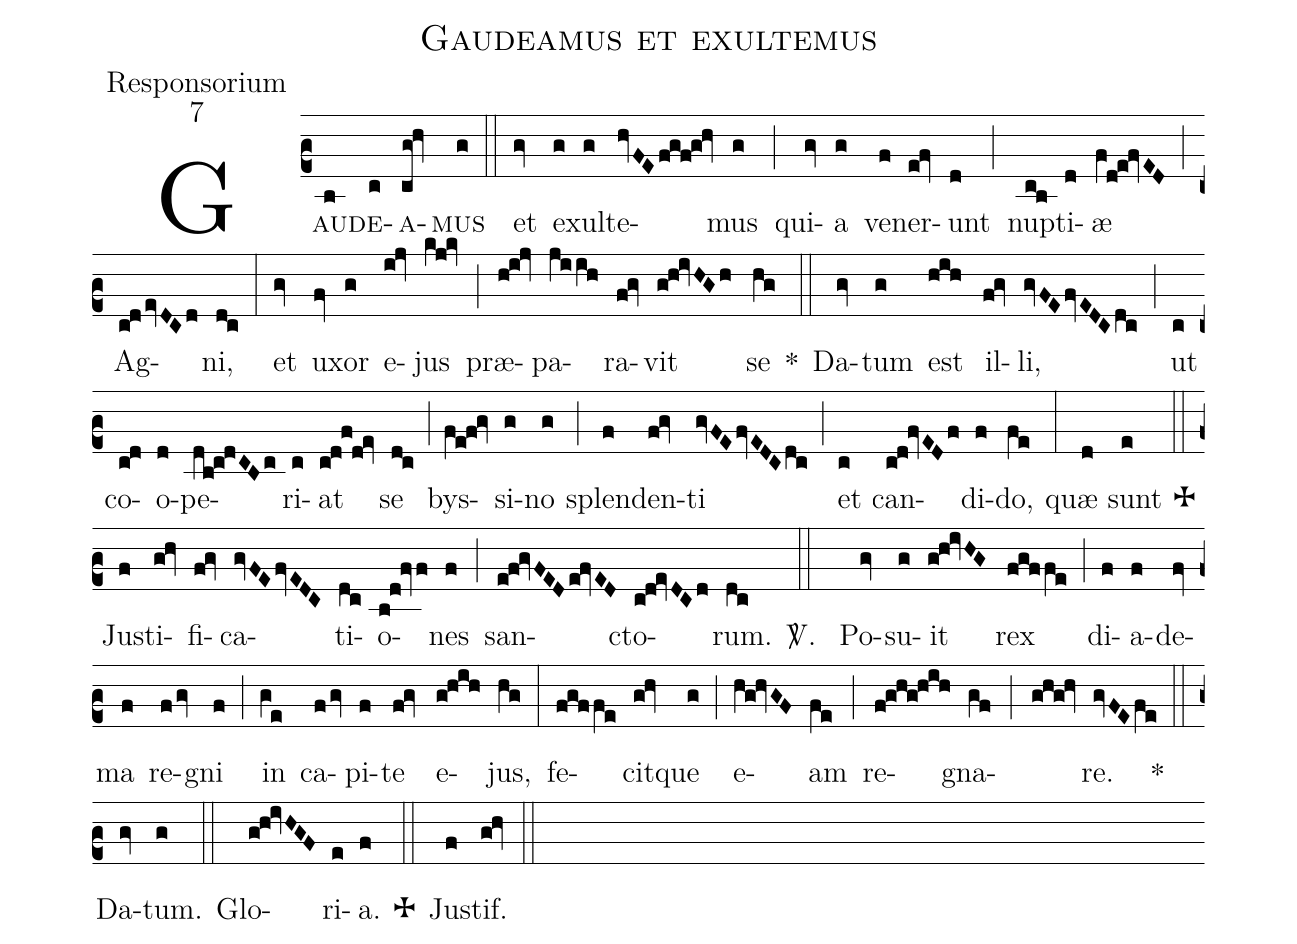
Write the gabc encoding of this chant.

name:Gaudeamus et exultemus;
office-part:Responsorium;
mode:7;
%%
(c2) <sc>Gau(b)de(c)a-(cg!hv)mus</sc>(g) (::) et(gv) ex(g)ul(g)te(hvFEf!g!f!g!hv)mus(g) (;) qui(gv)a(g) ven(f)er(e!fv)unt(d) (;) nu(c!b)pti(d)æ(fV!d!e!fvED) (;) Ag(c!devDCd)ni,(d!c) (:) et(gv) ux(fv)or(g) e-(i!jv)jus(kV!j!kv) (;) præ(h!i!jv)pa(jV!iiV!h)ra(f!gv)vit(g!h!ivHGh) se(hg) *(::) Da(gv)tum(g) est(hih) il(f!gv)li,(gvFE/fvEDCdc) (;) ut(c) co(c!d)o-(d)pe(db!c!dCBc)ri(c)at(c!d!f!d!ev) se(d!c) (;) bys(fV!e!f!gv)si(g)no(g) (;) splen(f)den(f!gv)ti(gvFEfvEDCdc) (;) et(c) can(c!d!fvEDf)di(f)do,(fe) (:) quæ(d) sunt(e) <v>\grecross</v>(::) Jus(f)ti(g!hv)fi(f!gv)ca(gvFEfvEDC)ti(dc)o-(b!d!fvf)nes(f) (;) san(e!f!gvFEDe!fvED)cto(c!d!evDCd)rum.(dc) <sp>V/</sp>. (::) Po(gv)su(g)it(g!h!ivHG) rex(fgf/fe) (;) di(f)a-(f)de(fv)ma(f) re(fgv)gni(f) (;) in(gV!e) ca(fgv)pi(f)te(f!gv) e-(g!h!i!h)jus,(hV!g) (:) fe(fgf/fV!e)cit(g!hv)que(g) (;) e-(hV!g!hvGF)am(fe) (;) re(f!g!h!g!h!i!h)gna(gf;g!h!g!hv)re.(gvFEfe) *(::) Da(gv)tum.(g) (::) Glo(g!h!ivHGF)ri(e)a.(f) <v>\grecross</v>(::) Jus(f)tif.(g!hv) (::)
